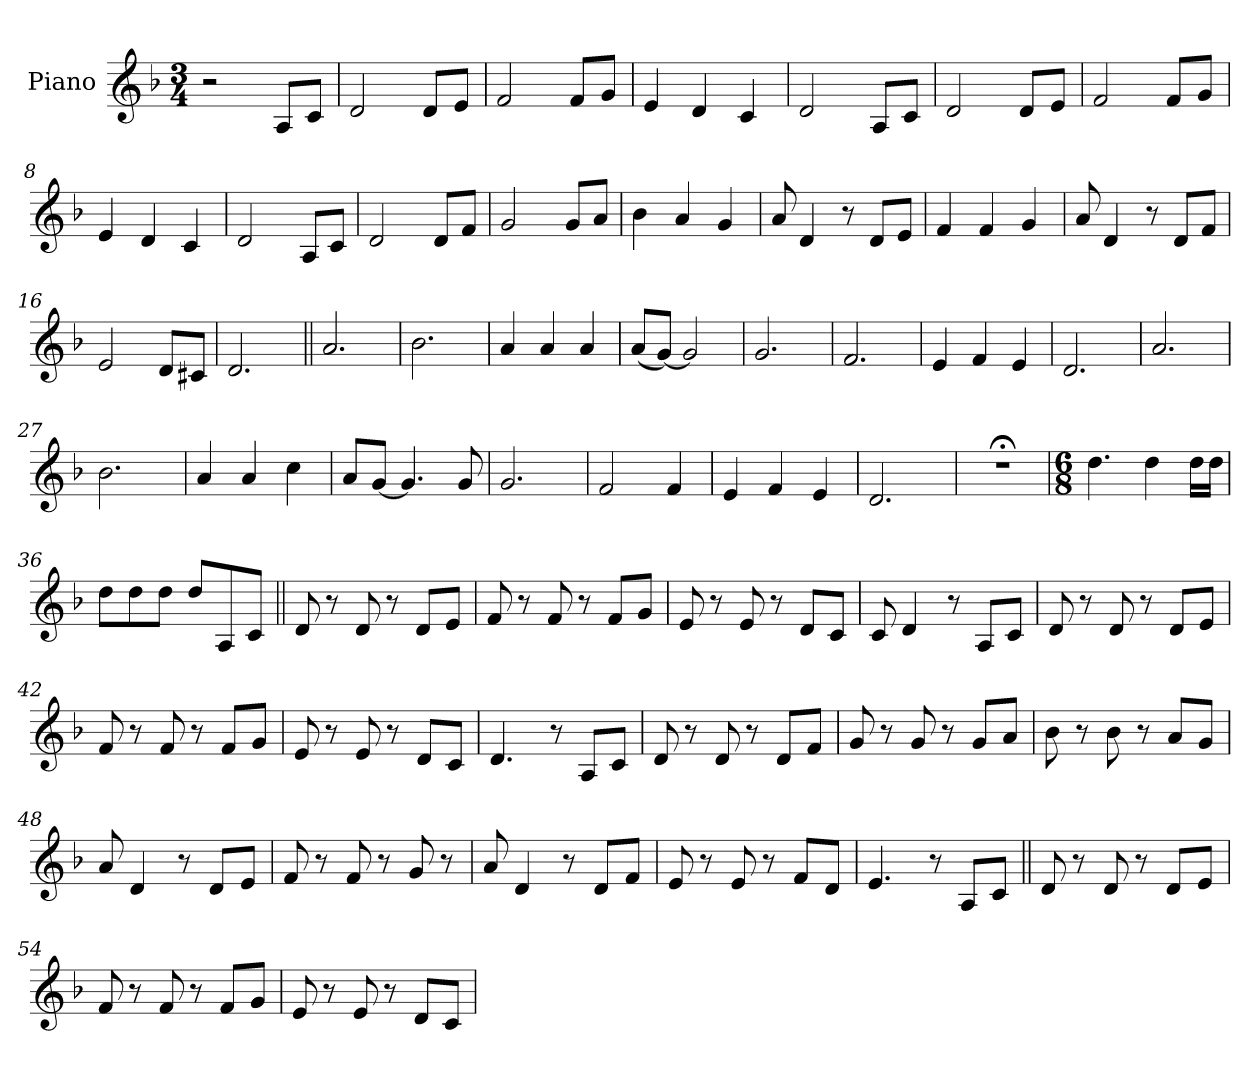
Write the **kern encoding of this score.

**kern
*part1
*staff1
*I"Piano
*I'Pno.
*clefG2
*k[b-]
*M3/4
*MM220
=1
2r
8AL
8cJ
=2
2d
8dL
8eJ
=3
2f
8fL
8gJ
=4
4e
4d
4c
=5
2d
8AL
8cJ
=6
2d
8dL
8eJ
=7
2f
8fL
8gJ
=8
4e
4d
4c
=9
2d
8AL
8cJ
=10
2d
8dL
8fJ
=11
2g
8gL
8aJ
=12
4b-
4a
4g
=13
8a
4d
8r
8dL
8eJ
=14
4f
4f
4g
=15
8a
4d
8r
8dL
8fJ
=16
2e
8dL
8c#XJ
=17
2.d
=18||
2.a
=19
2.b-
=20
4a
4a
4a
=21
(8aL
[8gJ)
2g]
=22
2.g
=23
2.f
=24
4e
4f
4e
=25
2.d
=26
2.a
=27
2.b-
=28
4a
4a
4cc
=29
8aL
[8gJ
4.g]
8g
=30
2.g
=31
2f
4f
=32
4e
4f
4e
=33
2.d
=34
2.r;<
=35
*M6/8
*MM210
4.dd
4dd
16ddLL
16ddJJ
=36
8ddL
8dd
8ddJ
8ddL
8A
8cJ
=37||
8d
8r
8d
8r
8dL
8eJ
=38
8f
8r
8f
8r
8fL
8gJ
=39
8e
8r
8e
8r
8dL
8cJ
=40
8c
4d
8r
8AL
8cJ
=41
8d
8r
8d
8r
8dL
8eJ
=42
8f
8r
8f
8r
8fL
8gJ
=43
8e
8r
8e
8r
8dL
8cJ
=44
4.d
8r
8AL
8cJ
=45
8d
8r
8d
8r
8dL
8fJ
=46
8g
8r
8g
8r
8gL
8aJ
=47
8b-
8r
8b-
8r
8aL
8gJ
=48
8a
4d
8r
8dL
8eJ
=49
8f
8r
8f
8r
8g
8r
=50
8a
4d
8r
8dL
8fJ
=51
8e
8r
8e
8r
8fL
8dJ
=52
4.e
8r
8AL
8cJ
=53||
8d
8r
8d
8r
8dL
8eJ
=54
8f
8r
8f
8r
8fL
8gJ
=55
8e
8r
8e
8r
8dL
8cJ
=
*-
